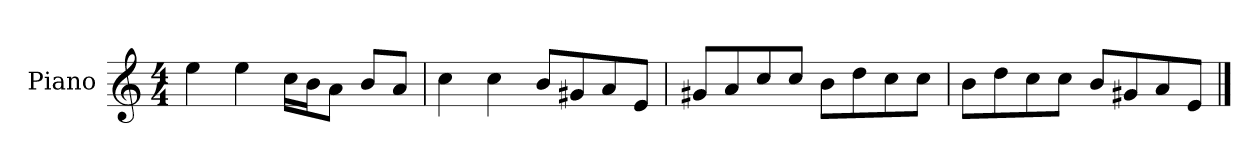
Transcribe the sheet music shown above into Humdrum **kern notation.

**kern
*part1
*staff1
*I"Piano
*I'P-no
*clefG2
*k[]
*M4/4
*MM90
=1
4ee\
4ee\
16cc\LL
16b\J
8a\J
8b/L
8a/J
=2
4cc\
4cc\
8b/L
8g#X/
8a/
8e/J
=3
8g#X/L
8a/
8cc/
8cc/J
8b\L
8dd\
8cc\
8cc\J
=4
8b\L
8dd\
8cc\
8cc\J
8b/L
8g#X/
8a/
8e/J
==
*-
